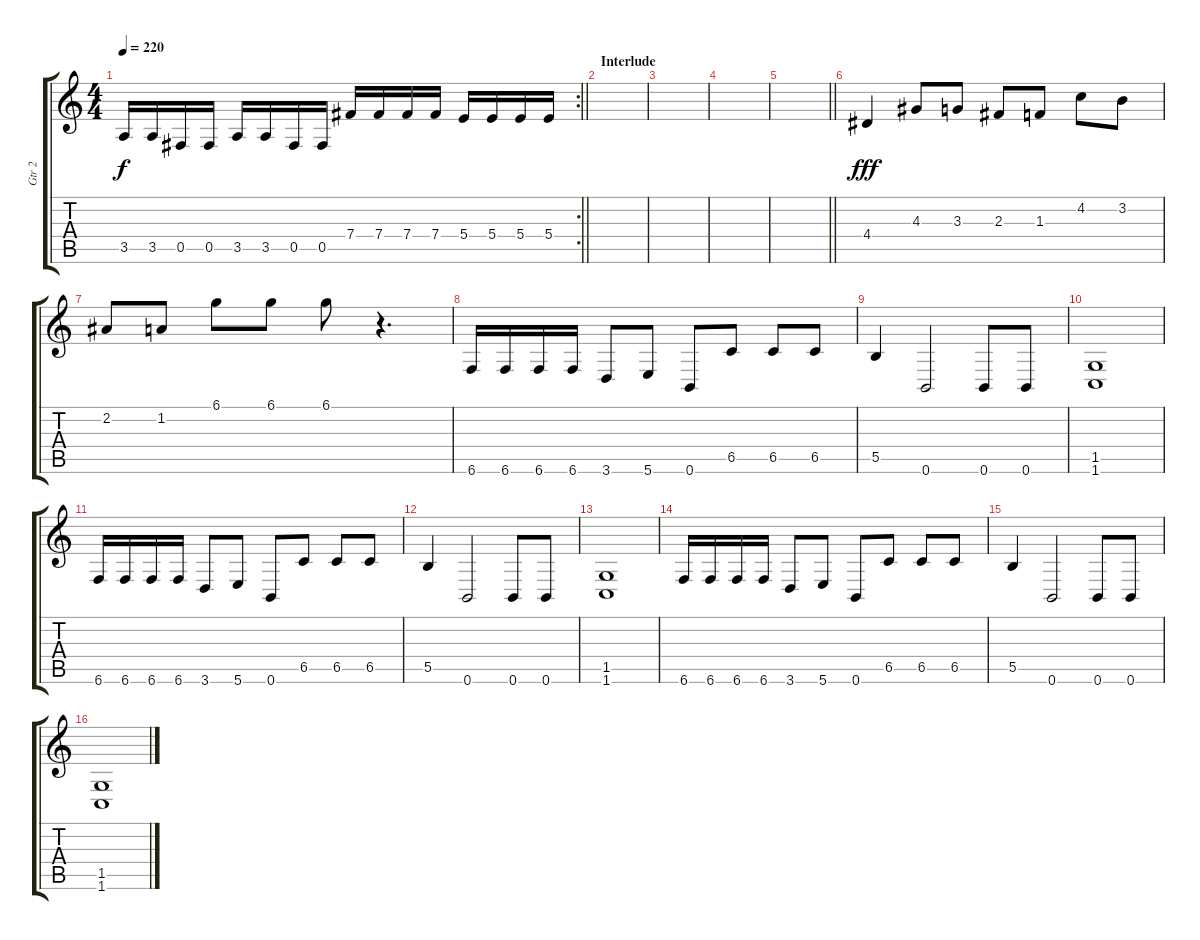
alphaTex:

\track ("Gtr 2" "Gtr 2") {instrument distortionguitar}
\staff {score tabs}
\tuning (Db4 Ab3 E3 B2 Gb2 B1) {hide}
\rc 2
\ts (4 4)
\tempo 220
\clef g2
\barLineRight lightlight
\ks c
3.5.16{dy f} 3.5.16 0.5.16 0.5.16 3.5.16 3.5.16 0.5.16 0.5.16 7.4.16 7.4.16 7.4.16 7.4.16 5.4.16 5.4.16 5.4.16 5.4.16 |
\section ("" "Interlude")
|
|
|
\barLineRight lightlight
|
4.4.4{dy fff} 4.3.8 3.3.8 2.3.8 1.3.8 4.2.8 3.2.8 |
2.2.8 1.2.8 6.1.8 6.1.8 6.1.8 r.4{d} |
6.6.16 6.6.16 6.6.16 6.6.16 3.6.8 5.6.8 0.6.8 6.5.8 6.5.8 6.5.8 |
5.5.4 0.6.2 0.6.8 0.6.8 |
(1.5 1.6).1 |
6.6.16 6.6.16 6.6.16 6.6.16 3.6.8 5.6.8 0.6.8 6.5.8 6.5.8 6.5.8 |
5.5.4 0.6.2 0.6.8 0.6.8 |
(1.5 1.6).1 |
6.6.16 6.6.16 6.6.16 6.6.16 3.6.8 5.6.8 0.6.8 6.5.8 6.5.8 6.5.8 |
5.5.4 0.6.2 0.6.8 0.6.8 |
(1.5 1.6).1
